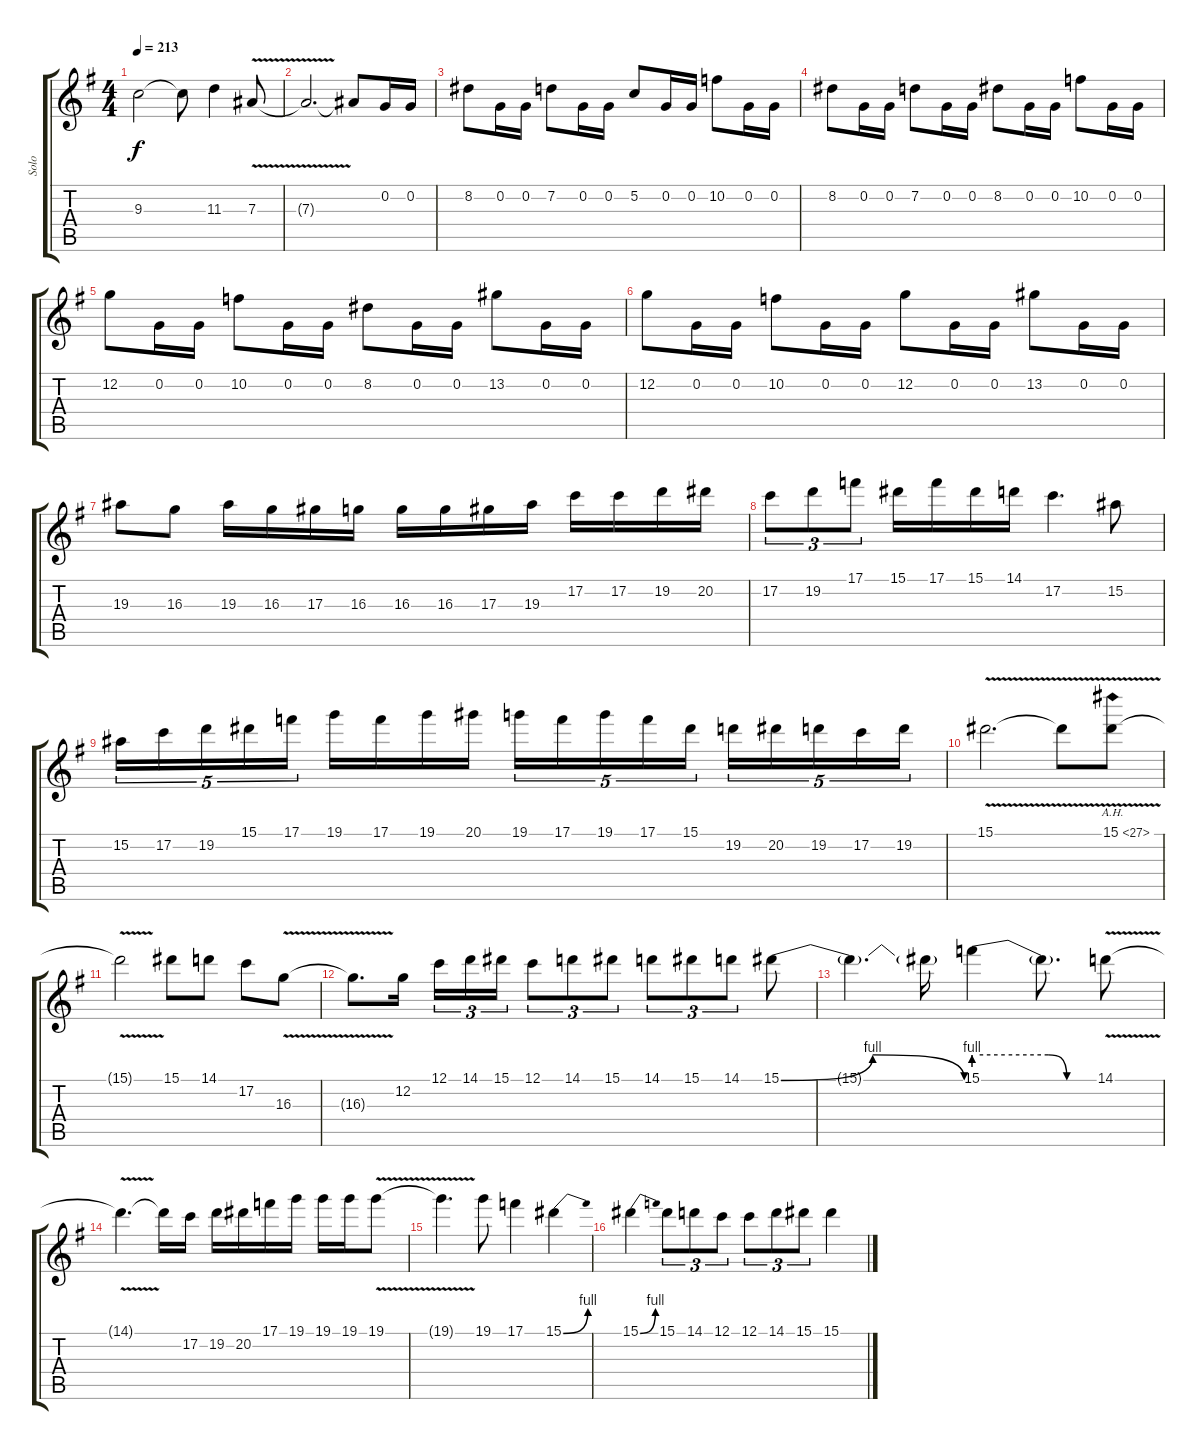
\track ("Solo" "Solo") {instrument distortionguitar}
\staff {score tabs}
\tuning (C4 G3 Eb3 Bb2 F2 C2) {hide}
\ts (4 4)
\tempo 213
\clef g2
\ks eminor
9.3{t}.2{dy f} 9.3{t}.8 11.3.4 7.3{v}.8 |
7.3{t}.2{d} 7.3{t}.8 0.2.16 0.2.16 |
8.2.8 0.2.16 0.2.16 7.2.8 0.2.16 0.2.16 5.2.8 0.2.16 0.2.16 10.2.8 0.2.16 0.2.16 |
8.2.8 0.2.16 0.2.16 7.2.8 0.2.16 0.2.16 8.2.8 0.2.16 0.2.16 10.2.8 0.2.16 0.2.16 |
12.2.8 0.2.16 0.2.16 10.2.8 0.2.16 0.2.16 8.2.8 0.2.16 0.2.16 13.2.8 0.2.16 0.2.16 |
12.2.8 0.2.16 0.2.16 10.2.8 0.2.16 0.2.16 12.2.8 0.2.16 0.2.16 13.2.8 0.2.16 0.2.16 |
19.3.8 16.3.8 19.3.16 16.3.16 17.3.16 16.3.16 16.3.16 16.3.16 17.3.16 19.3.16 17.2.16 17.2.16 19.2.16 20.2.16 |
17.2.8{tu (3 2)} 19.2.8{tu (3 2)} 17.1.8{tu (3 2)} 15.1.16 17.1.16 15.1.16 14.1.16 17.2.4{d} 15.2.8 |
15.2.16{tu (5 4)} 17.2.16{tu (5 4)} 19.2.16{tu (5 4)} 15.1.16{tu (5 4)} 17.1.16{tu (5 4)} 19.1.16 17.1.16 19.1.16 20.1.16 19.1.16{tu (5 4)} 17.1.16{tu (5 4)} 19.1.16{tu (5 4)} 17.1.16{tu (5 4)} 15.1.16{tu (5 4)} 19.2.16{tu (5 4)} 20.2.16{tu (5 4)} 19.2.16{tu (5 4)} 17.2.16{tu (5 4)} 19.2.16{tu (5 4)} |
15.1{v}.2{d} 15.1{t}.8 15.1{ah 12 v}.8 |
15.1{t}.2 15.1.8 14.1.8 17.2.8 16.3{v}.8 |
16.3{t}.8{d} 12.2.16 12.1.16{tu (3 2)} 14.1.16{tu (3 2)} 15.1.16{tu (3 2)} 12.1.8{tu (3 2)} 14.1.8{tu (3 2)} 15.1.8{tu (3 2)} 14.1.8{tu (3 2)} 15.1.8{tu (3 2)} 14.1.8{tu (3 2)} 15.1{be (bendrelease 0 0 15 4 37 4 60 0)}.8 |
15.1{t}.4{d} 15.1{t}.16 15.1{be (custom 0 4 15 4 36 4 45 0 60 0)}.4 15.1{t}.8{d} 14.1{v}.8 |
14.1{t}.4{d} 14.1{t}.16 17.2.16 19.2.16 20.2.16 17.1.16 19.1.16 19.1.16 19.1.16 19.1{v}.8 |
19.1{t}.4{d} 19.1.8 17.1.4 15.1{be (bend 0 0 60 4)}.4 |
15.1{be (bend 0 0 60 4)}.4 15.1.8{tu (3 2)} 14.1.8{tu (3 2)} 12.1.8{tu (3 2)} 12.1.8{tu (3 2)} 14.1.8{tu (3 2)} 15.1.8{tu (3 2)} 15.1.4
